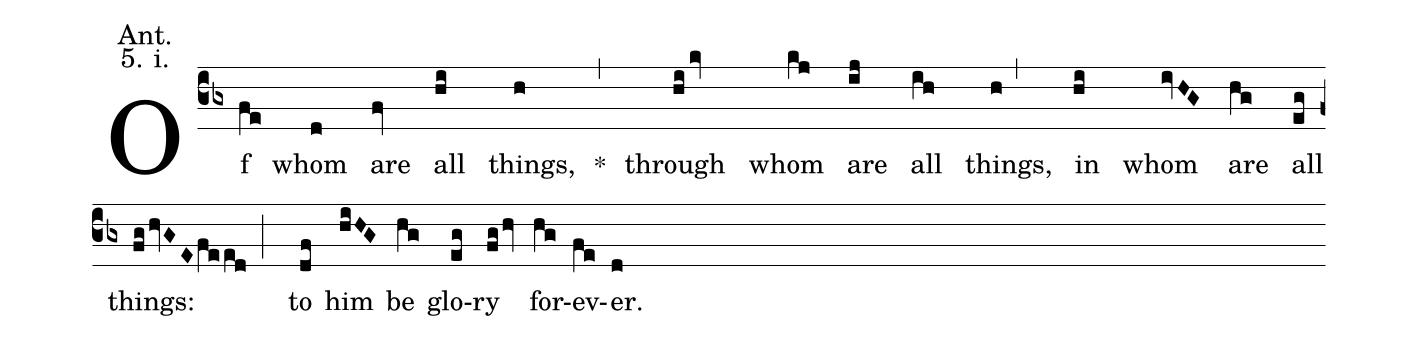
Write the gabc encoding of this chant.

annotation: Ant.;
annotation: 5. i.;
%%
(cb3) Of(fe) whom(d) are(fv) all(hi) things,(h) <sp>*</sp>(,) through(hikv) whom(kj) are(ij) all(ih) things,(h,) in(hi) whom(ivHG) are(hg) all(eg) things:(fghvGEfeed;) to(df) him(hiHG) be(hg) glo(eg)ry(fghv) for(hg)ev(fe)er.(d)
